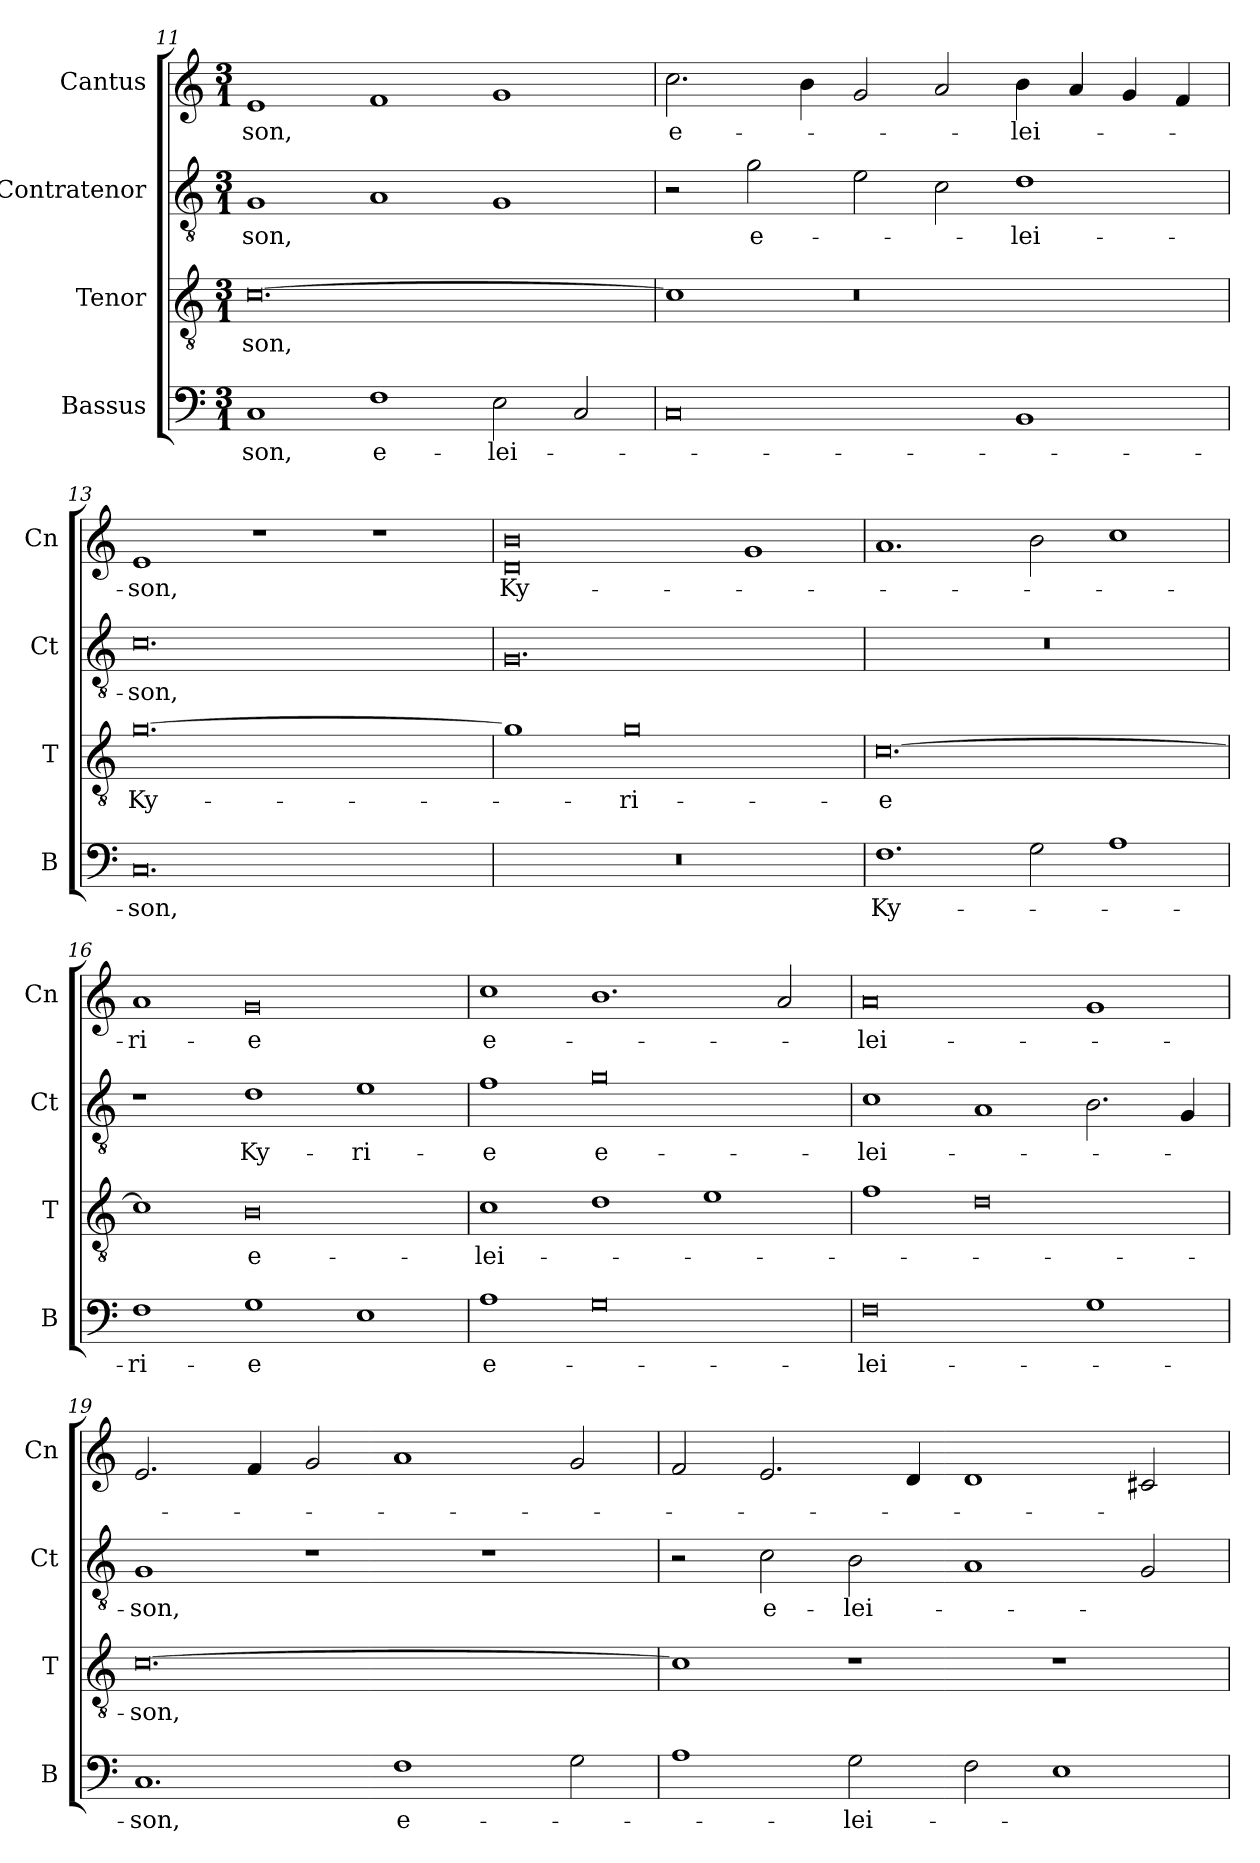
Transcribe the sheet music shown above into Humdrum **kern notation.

**kern	**text	**kern	**text	**kern	**text	**kern	**text
*part4	*part4	*part3	*part3	*part2	*part2	*part1	*part1
*staff4	*staff4	*staff3	*staff3	*staff2	*staff2	*staff1	*staff1
*I"Bassus	*	*I"Tenor	*	*I"Contratenor	*	*I"Cantus	*
*I'B	*	*I'T	*	*I'Ct	*	*I'Cn	*
*clefF4	*	*clefGv2	*	*clefGv2	*	*clefG2	*
*k[]	*	*k[]	*	*k[]	*	*k[]	*
*M3/1	*	*M3/1	*	*M3/1	*	*M3/1	*
=11	=11	=11	=11	=11	=11	=11	=11
1C	-son,	[0.c	-son,	1G	-son,	1e	-son,
1F	e-	.	.	1A	.	1f	.
2E\	-lei-	.	.	1G	.	1g	.
2C/	.	.	.	.	.	.	.
=12	=12	=12	=12	=12	=12	=12	=12
0C	.	1c]	.	2r	.	2.cc\	e-
.	.	.	.	2g\	e-	.	.
.	.	.	.	.	.	4b\	.
.	.	0r	.	2e\	.	2g/	.
.	.	.	.	2c\	.	2a/	.
1BB	.	.	.	1d	-lei-	4b\	-lei-
.	.	.	.	.	.	4a/	.
.	.	.	.	.	.	4g/	.
.	.	.	.	.	.	4f/	.
=13	=13	=13	=13	=13	=13	=13	=13
0.C	-son,	[0.g	Ky-	0.c	-son,	1e	-son,
.	.	.	.	.	.	1r	.
.	.	.	.	.	.	1r	.
=14	=14	=14	=14	=14	=14	=14	=14
*	*	*	*	*	*	*^	*
0.r	.	1g]	.	0.G	.	0d\	0b/	Ky-
.	.	0g	-ri-	.	.	.	.	.
.	.	.	.	.	.	1g	1ryy	.
*	*	*	*	*	*	*v	*v	*
=15	=15	=15	=15	=15	=15	=15	=15
1.F	Ky-	[0.c	-e	0.r	.	1.a	.
2G\	.	.	.	.	.	2b\	.
1A	.	.	.	.	.	1cc	.
=16	=16	=16	=16	=16	=16	=16	=16
1F	-ri-	1c]	.	1r	.	1a	-ri-
1G	-e	0B	e-	1d	Ky-	0g	-e
1E	.	.	.	1e	-ri-	.	.
=17	=17	=17	=17	=17	=17	=17	=17
1A	e-	1c	-lei-	1f	-e	1cc	e-
0G	.	1d	.	0g	e-	1.b	.
.	.	1e	.	.	.	.	.
.	.	.	.	.	.	2a/	.
=18	=18	=18	=18	=18	=18	=18	=18
0F	-lei-	1f	.	1c	-lei-	0a	-lei-
.	.	0d	.	1A	.	.	.
1G	.	.	.	2.B\	.	1g	.
.	.	.	.	4G/	.	.	.
=19	=19	=19	=19	=19	=19	=19	=19
1.C	-son,	[0.c	-son,	1G	-son,	2.e/	.
.	.	.	.	.	.	4f/	.
.	.	.	.	1r	.	2g/	.
1F	e-	.	.	.	.	1a	.
.	.	.	.	1r	.	.	.
2G\	.	.	.	.	.	2g/	.
=20	=20	=20	=20	=20	=20	=20	=20
1A	.	1c]	.	2r	.	2f/	.
.	.	.	.	2c\	e-	2.e/	.
2G\	-lei-	1r	.	2B\	-lei-	.	.
.	.	.	.	.	.	4d/	.
2F\	.	.	.	1A	.	1d	.
1E	.	1r	.	.	.	.	.
.	.	.	.	2G/	.	2c#X/	.
=	=	=	=	=	=	=	=
*-	*-	*-	*-	*-	*-	*-	*-
